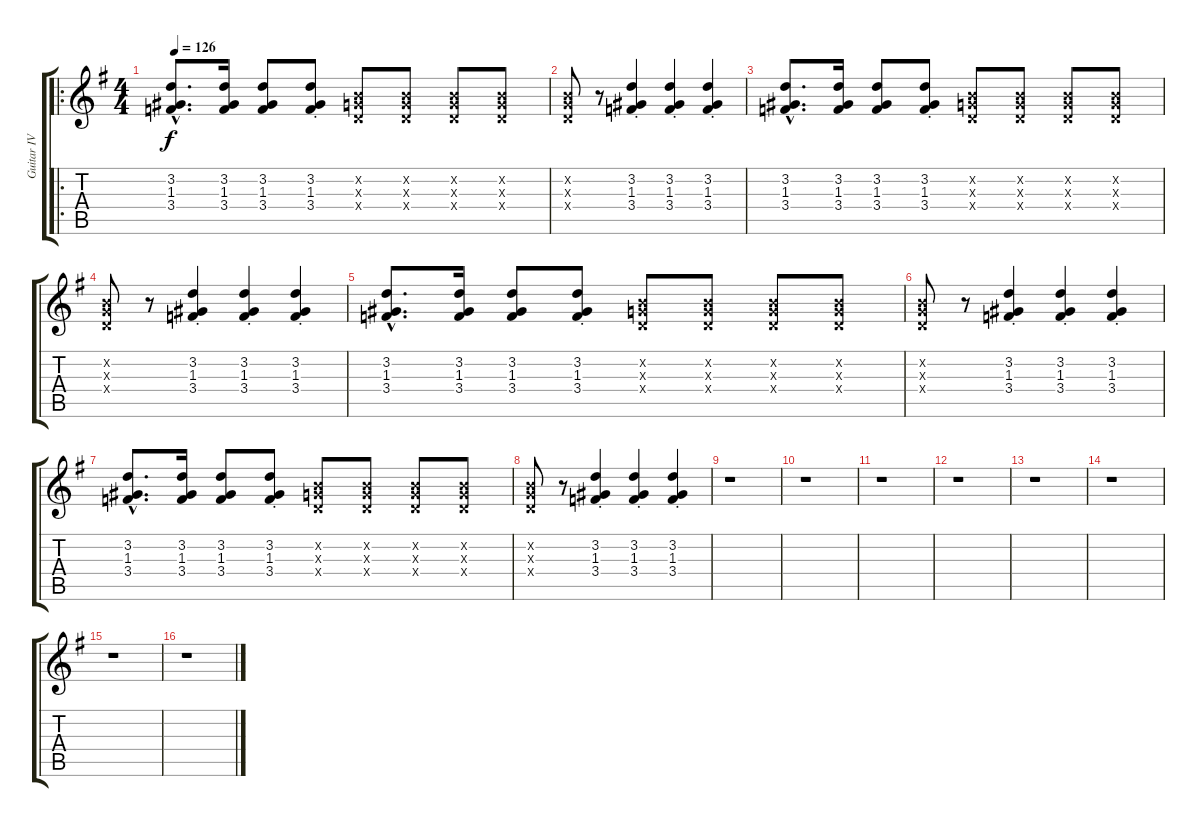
\track ("Guitar IV" "Guitar IV") {instrument distortionguitar}
\staff {score tabs}
\tuning (D4 B3 G3 D3 B2 G2) {hide}
\ro
\ts (4 4)
\tempo 126
\clef g2
\ks g
(3.2{hac} 1.3{hac} 3.4{hac}).8{d dy f} (3.2 1.3 3.4).16 (3.2 1.3 3.4).8 (3.2{st} 1.3{st} 3.4{st}).8 (0.2{x} 0.3{x} 0.4{x}).8 (0.2{x} 0.3{x} 0.4{x}).8 (0.2{x} 0.3{x} 0.4{x}).8 (0.2{x} 0.3{x} 0.4{x}).8 |
(0.2{x} 0.3{x} 0.4{x}).8 r.8 (3.2{st} 1.3{st} 3.4{st}).4 (3.2{st} 1.3{st} 3.4{st}).4 (3.2{st} 1.3{st} 3.4{st}).4 |
(3.2{hac} 1.3{hac} 3.4{hac}).8{d} (3.2 1.3 3.4).16 (3.2 1.3 3.4).8 (3.2{st} 1.3{st} 3.4{st}).8 (0.2{x} 0.3{x} 0.4{x}).8 (0.2{x} 0.3{x} 0.4{x}).8 (0.2{x} 0.3{x} 0.4{x}).8 (0.2{x} 0.3{x} 0.4{x}).8 |
(0.2{x} 0.3{x} 0.4{x}).8 r.8 (3.2{st} 1.3{st} 3.4{st}).4 (3.2{st} 1.3{st} 3.4{st}).4 (3.2{st} 1.3{st} 3.4{st}).4 |
(3.2{hac} 1.3{hac} 3.4{hac}).8{d} (3.2 1.3 3.4).16 (3.2 1.3 3.4).8 (3.2{st} 1.3{st} 3.4{st}).8 (0.2{x} 0.3{x} 0.4{x}).8 (0.2{x} 0.3{x} 0.4{x}).8 (0.2{x} 0.3{x} 0.4{x}).8 (0.2{x} 0.3{x} 0.4{x}).8 |
(0.2{x} 0.3{x} 0.4{x}).8 r.8 (3.2{st} 1.3{st} 3.4{st}).4 (3.2{st} 1.3{st} 3.4{st}).4 (3.2{st} 1.3{st} 3.4{st}).4 |
(3.2{hac} 1.3{hac} 3.4{hac}).8{d} (3.2 1.3 3.4).16 (3.2 1.3 3.4).8 (3.2{st} 1.3{st} 3.4{st}).8 (0.2{x} 0.3{x} 0.4{x}).8 (0.2{x} 0.3{x} 0.4{x}).8 (0.2{x} 0.3{x} 0.4{x}).8 (0.2{x} 0.3{x} 0.4{x}).8 |
(0.2{x} 0.3{x} 0.4{x}).8 r.8 (3.2{st} 1.3{st} 3.4{st}).4 (3.2{st} 1.3{st} 3.4{st}).4 (3.2{st} 1.3{st} 3.4{st}).4 |
r.1 |
r.1 |
r.1 |
r.1 |
r.1 |
r.1 |
r.1 |
r.1
